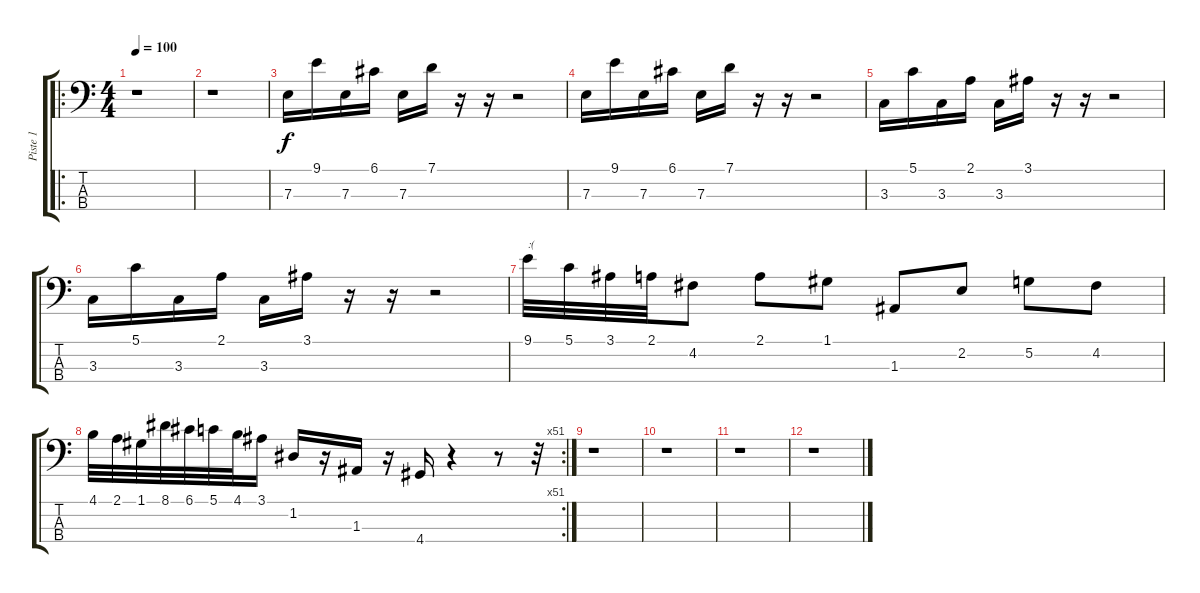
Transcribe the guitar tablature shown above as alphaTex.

\track ("Piste 1" "Piste 1") {instrument electricbassfinger}
\staff {score tabs}
\tuning (G2 D2 A1 E1) {hide}
\ro
\ts (4 4)
\tempo 100
\clef f4
\ks c
r.1{dy f instrument electricbassfinger} |
r.1 |
7.3.16 9.1.16 7.3.16 6.1.16 7.3.16 7.1.16 r.16 r.16 r.2 |
7.3.16 9.1.16 7.3.16 6.1.16 7.3.16 7.1.16 r.16 r.16 r.2 |
3.3.16 5.1.16 3.3.16 2.1.16 3.3.16 3.1.16 r.16 r.16 r.2 |
3.3.16 5.1.16 3.3.16 2.1.16 3.3.16 3.1.16 r.16 r.16 r.2 |
9.1.32{txt ":("} 5.1.32 3.1.32 2.1.32 4.2.8 2.1.8 1.1.8 1.3.8 2.2.8 5.2.8 4.2.8 |
\rc 51
4.1.32 2.1.32 1.1.32 8.1.32 6.1.32 5.1.32 4.1.32 3.1.16 1.2.16 r.16 1.3.16 r.16 4.4.16 r.4 r.8 r.32 |
r.1 |
r.1 |
r.1 |
r.1
